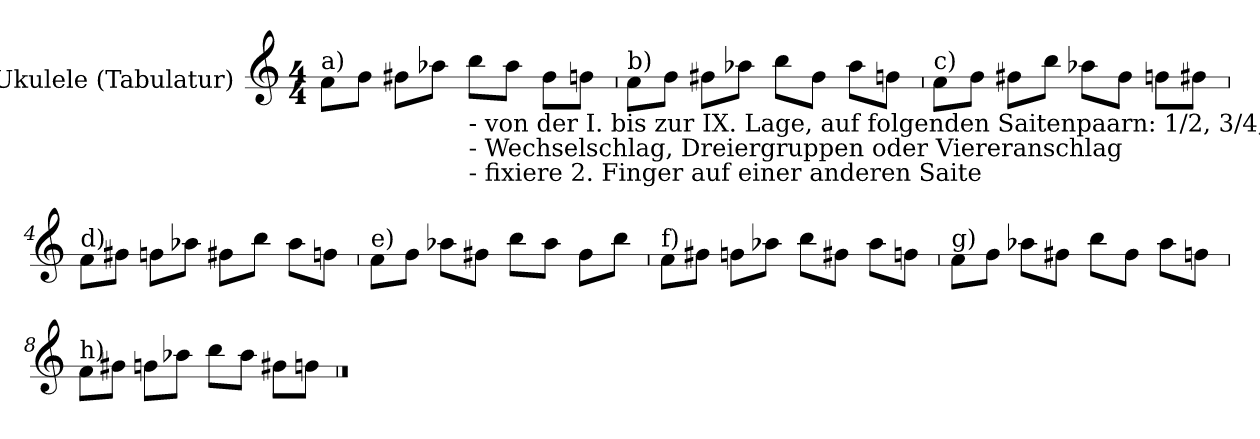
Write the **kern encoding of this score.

**kern
*part1
*staff1
*I"Ukulele (Tabulatur)
*I'Uk.
*stria2
*
*k[]
*M4/4
=1
!LO:TX:a:t=a)
8fL
8gJ
8g#L
8b-J
!LO:TX:b:t=- von der I. bis zur IX. Lage, auf folgenden Saitenpaarn&colon; 1/2, 3/4, 4/5, 5/6
!LO:TX:b:t=- Wechselschlag, Dreiergruppen oder Viereranschlag
!LO:TX:b:t=- fixiere 2. Finger auf einer anderen Saite
8ccL
8b-J
8g#L
8gJ
=2
!LO:TX:a:t=b)
8fL
8gJ
8g#L
8b-J
8ccL
8g#J
8b-L
8gJ
=3
!LO:TX:a:t=c)
8fL
8gJ
8g#L
8ccJ
8b-L
8g#J
8gL
8g#J
=4
!LO:TX:a:t=d)
8fL
8g#J
8gL
8b-J
8g#L
8ccJ
8b-L
8gJ
!!LO:LB:g=z
=5
!LO:TX:a:t=e)
8fL
8gJ
8b-L
8g#J
8ccL
8b-J
8g#L
8ccJ
=6
!LO:TX:a:t=f)
8fL
8g#J
8gL
8b-J
8ccL
8g#J
8b-L
8gJ
=7
!LO:TX:a:t=g)
8fL
8gJ
8b-L
8g#J
8ccL
8g#J
8b-L
8gJ
=8
!LO:TX:a:t=h)
8fL
8g#J
8gL
8b-J
8ccL
8b-J
8g#L
8gJ
==
*-
